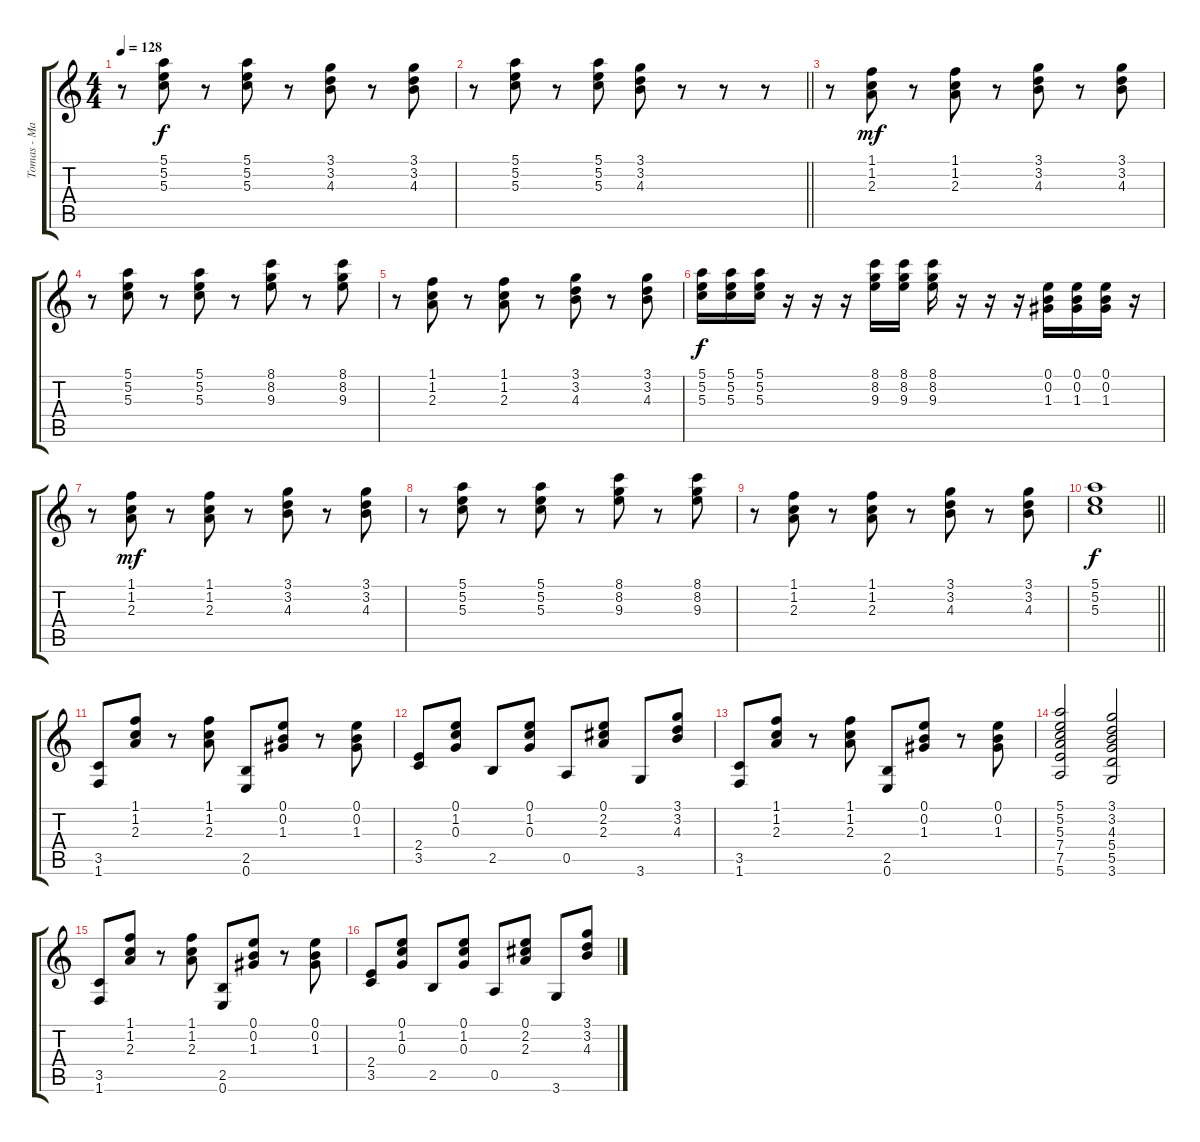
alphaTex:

\track ("Tomas - Main Guitar" "Tomas - Ma") {instrument electricguitarclean}
\staff {score tabs}
\tuning (E4 B3 G3 D3 A2 E2) {hide}
\ts (4 4)
\tempo 128
\clef g2
\ks c
r.8{dy f} (5.1 5.2 5.3).8 r.8 (5.1 5.2 5.3).8 r.8 (3.1 3.2 4.3).8 r.8 (3.1 3.2 4.3).8 |
\barLineRight lightlight
r.8 (5.1 5.2 5.3).8 r.8 (5.1 5.2 5.3).8 (3.1 3.2 4.3).8 r.8 r.8 r.8 |
r.8 (1.1 1.2 2.3).8{dy mf} r.8 (1.1 1.2 2.3).8 r.8 (3.1 3.2 4.3).8 r.8 (3.1 3.2 4.3).8 |
r.8 (5.1 5.2 5.3).8 r.8 (5.1 5.2 5.3).8 r.8 (8.1 8.2 9.3).8 r.8 (8.1 8.2 9.3).8 |
r.8 (1.1 1.2 2.3).8 r.8 (1.1 1.2 2.3).8 r.8 (3.1 3.2 4.3).8 r.8 (3.1 3.2 4.3).8 |
(5.1 5.2 5.3).16{dy f} (5.1 5.2 5.3).16 (5.1 5.2 5.3).16 r.16 r.16 r.16 (8.1 8.2 9.3).16 (8.1 8.2 9.3).16 (8.1 8.2 9.3).16 r.16 r.16 r.16 (0.1 0.2 1.3).16 (0.1 0.2 1.3).16 (0.1 0.2 1.3).16 r.16 |
r.8 (1.1 1.2 2.3).8{dy mf} r.8 (1.1 1.2 2.3).8 r.8 (3.1 3.2 4.3).8 r.8 (3.1 3.2 4.3).8 |
r.8 (5.1 5.2 5.3).8 r.8 (5.1 5.2 5.3).8 r.8 (8.1 8.2 9.3).8 r.8 (8.1 8.2 9.3).8 |
r.8 (1.1 1.2 2.3).8 r.8 (1.1 1.2 2.3).8 r.8 (3.1 3.2 4.3).8 r.8 (3.1 3.2 4.3).8 |
\barLineRight lightlight
(5.1 5.2 5.3).1{dy f} |
(3.5 1.6).8{instrument electricguitarclean} (1.1 1.2 2.3).8 r.8 (1.1 1.2 2.3).8 (2.5 0.6).8 (0.1 0.2 1.3).8 r.8 (0.1 0.2 1.3).8 |
(2.4 3.5).8 (0.1 1.2 0.3).8 2.5.8 (0.1 1.2 0.3).8 0.5.8 (0.1 2.2 2.3).8 3.6.8 (3.1 3.2 4.3).8 |
(3.5 1.6).8 (1.1 1.2 2.3).8 r.8 (1.1 1.2 2.3).8 (2.5 0.6).8 (0.1 0.2 1.3).8 r.8 (0.1 0.2 1.3).8 |
(5.1 5.2 5.3 7.4 7.5 5.6).2 (3.1 3.2 4.3 5.4 5.5 3.6).2 |
(3.5 1.6).8 (1.1 1.2 2.3).8 r.8 (1.1 1.2 2.3).8 (2.5 0.6).8 (0.1 0.2 1.3).8 r.8 (0.1 0.2 1.3).8 |
(2.4 3.5).8 (0.1 1.2 0.3).8 2.5.8 (0.1 1.2 0.3).8 0.5.8 (0.1 2.2 2.3).8 3.6.8 (3.1 3.2 4.3).8
